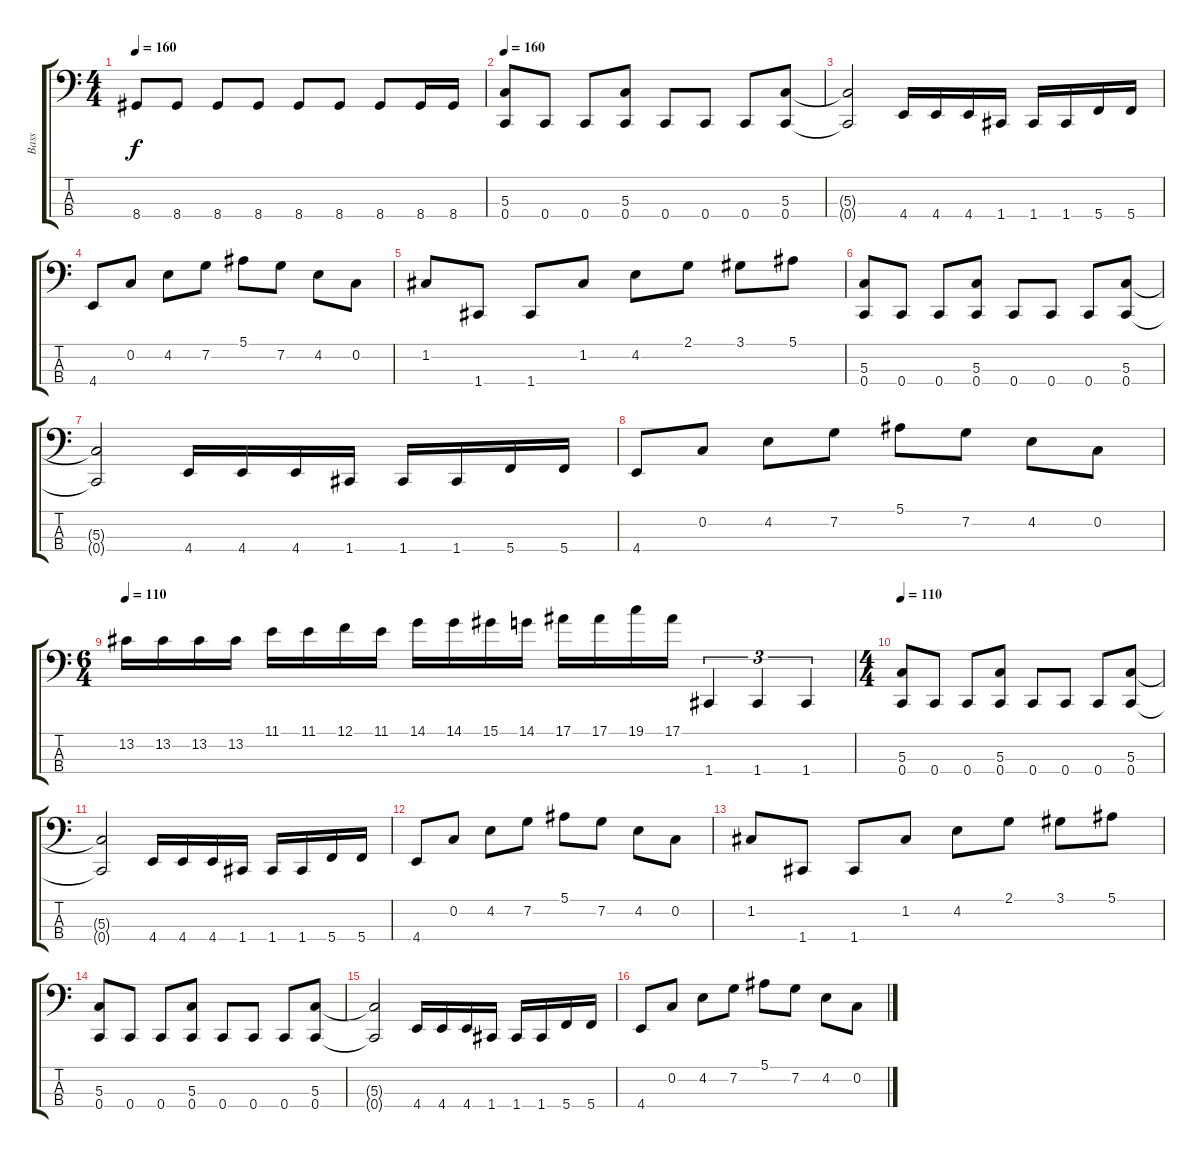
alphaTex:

\track ("Bass" "Bass") {instrument electricbasspick}
\staff {score tabs}
\tuning (F2 C2 G1 C1) {hide}
\ts (4 4)
\tempo 160
\clef f4
\ks c
8.4.8{dy f} 8.4.8 8.4.8 8.4.8 8.4.8 8.4.8 8.4.8 8.4.16 8.4.16 |
\tempo 160
(5.3 0.4).8 0.4.8 0.4.8 (5.3 0.4).8 0.4.8 0.4.8 0.4.8 (5.3 0.4).8 |
(5.3{t} 0.4{t}).2 4.4.16 4.4.16 4.4.16 1.4.16 1.4.16 1.4.16 5.4.16 5.4.16 |
4.4.8 0.2.8 4.2.8 7.2.8 5.1.8 7.2.8 4.2.8 0.2.8 |
1.2.8 1.4.8 1.4.8 1.2.8 4.2.8 2.1.8 3.1.8 5.1.8 |
(5.3 0.4).8 0.4.8 0.4.8 (5.3 0.4).8 0.4.8 0.4.8 0.4.8 (5.3 0.4).8 |
(5.3{t} 0.4{t}).2 4.4.16 4.4.16 4.4.16 1.4.16 1.4.16 1.4.16 5.4.16 5.4.16 |
4.4.8 0.2.8 4.2.8 7.2.8 5.1.8 7.2.8 4.2.8 0.2.8 |
\ts (6 4)
\tempo 110
13.2.16 13.2.16 13.2.16 13.2.16 11.1.16 11.1.16 12.1.16 11.1.16 14.1.16 14.1.16 15.1.16 14.1.16 17.1.16 17.1.16 19.1.16 17.1.16 1.4.4{tu (3 2)} 1.4.4{tu (3 2)} 1.4.4{tu (3 2)} |
\ts (4 4)
\tempo 160
\tempo 110
(5.3 0.4).8 0.4.8 0.4.8 (5.3 0.4).8 0.4.8 0.4.8 0.4.8 (5.3 0.4).8 |
(5.3{t} 0.4{t}).2 4.4.16 4.4.16 4.4.16 1.4.16 1.4.16 1.4.16 5.4.16 5.4.16 |
4.4.8 0.2.8 4.2.8 7.2.8 5.1.8 7.2.8 4.2.8 0.2.8 |
1.2.8 1.4.8 1.4.8 1.2.8 4.2.8 2.1.8 3.1.8 5.1.8 |
(5.3 0.4).8 0.4.8 0.4.8 (5.3 0.4).8 0.4.8 0.4.8 0.4.8 (5.3 0.4).8 |
(5.3{t} 0.4{t}).2 4.4.16 4.4.16 4.4.16 1.4.16 1.4.16 1.4.16 5.4.16 5.4.16 |
4.4.8 0.2.8 4.2.8 7.2.8 5.1.8 7.2.8 4.2.8 0.2.8
